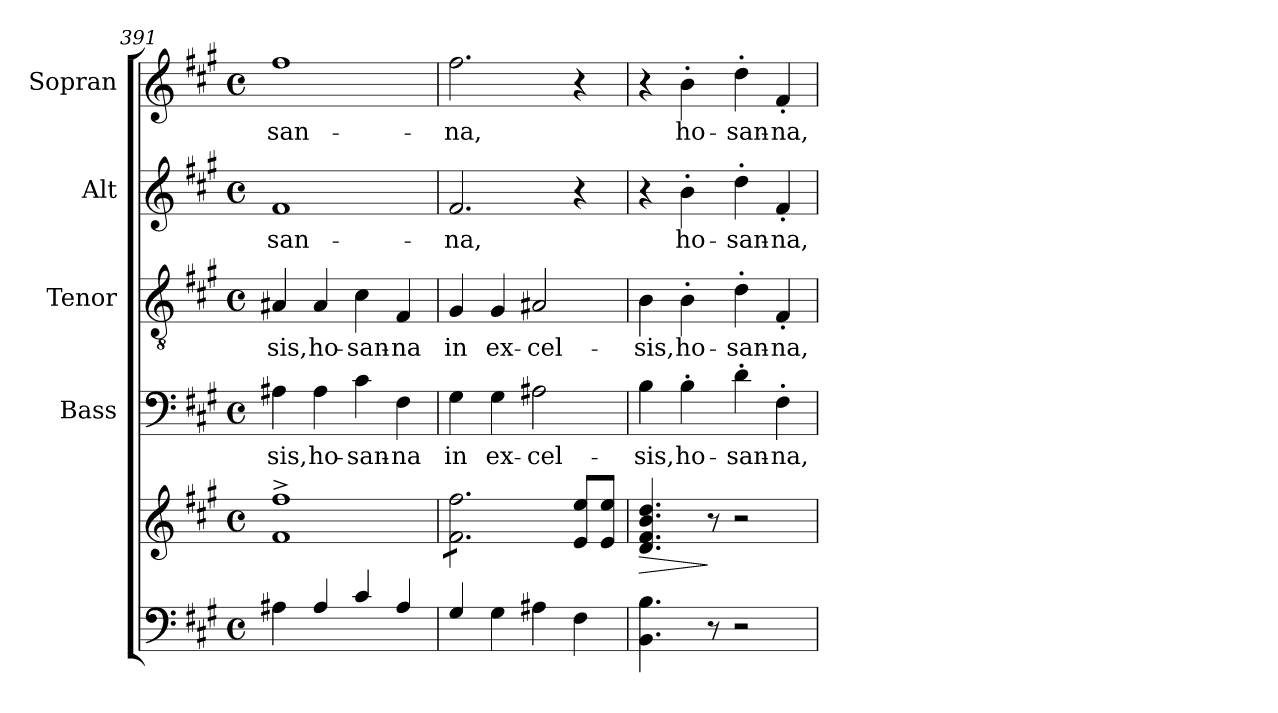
**kern	**kern	**dynam	**kern	**text	**kern	**text	**kern	**text	**kern	**text
*part5	*part5	*part5	*part4	*part4	*part3	*part3	*part2	*part2	*part1	*part1
*staff6	*staff5	*staff5/6	*staff4	*staff4	*staff3	*staff3	*staff2	*staff2	*staff1	*staff1
*	*	*	*I"Bass	*	*I"Tenor	*	*I"Alt	*	*I"Sopran	*
*	*	*	*I'B.	*	*I'T.	*	*I'A.	*	*I'S.	*
*clefF4	*clefG2	*	*clefF4	*	*clefGv2	*	*clefG2	*	*clefG2	*
*k[f#c#g#]	*k[f#c#g#]	*	*k[f#c#g#]	*	*k[f#c#g#]	*	*k[f#c#g#]	*	*k[f#c#g#]	*
*A:	*A:	*	*A:	*	*A:	*	*A:	*	*A:	*
*M4/4	*M4/4	*	*M4/4	*	*M4/4	*	*M4/4	*	*M4/4	*
*met(c)	*met(c)	*	*met(c)	*	*met(c)	*	*met(c)	*	*met(c)	*
=391	=391	=391	=391	=391	=391	=391	=391	=391	=391	=391
*^	*	*	*	*	*	*	*	*	*	*
!	!	!	!	!	!LO:LY:b	!	!LO:LY:b	!	!LO:LY:b	!	!LO:LY:b
4ryy	4A#X\	1f#^> 1ff#^>	.	4A#X\	-sis,	4A#X/	-sis,	1f#	-san-	1ff#	-san-
!	!	!	!	!	!LO:LY:b	!	!LO:LY:b	!	!	!	!
4A#/	2.ryy	.	.	4A#\	ho-	4A#/	ho-	.	.	.	.
!	!	!	!	!	!LO:LY:b	!	!LO:LY:b	!	!	!	!
4c#/	.	.	.	4c#\	-san-	4c#\	-san-	.	.	.	.
!	!	!	!	!	!LO:LY:b	!	!LO:LY:b	!	!	!	!
4A#/	.	.	.	4F#\	-na	4F#/	-na	.	.	.	.
=392	=392	=392	=392	=392	=392	=392	=392	=392	=392	=392	=392
!	!	!	!	!	!LO:LY:b	!	!LO:LY:b	!	!LO:LY:b	!	!LO:LY:b
*	*	*tremolo	*	*	*	*	*	*	*	*	*
4G#/	4ryy	8f#\ 8ff#\L	.	4G#\	in	4G#/	in	2.f#/	-na,	2.ff#\	-na,
.	.	8f#\ 8ff#\	.	.	.	.	.	.	.	.	.
!	!	!	!	!	!LO:LY:b	!	!LO:LY:b	!	!	!	!
2.ryy	4G#\	8f#\ 8ff#\	.	4G#\	ex-	4G#/	ex-	.	.	.	.
.	.	8f#\ 8ff#\	.	.	.	.	.	.	.	.	.
!	!	!	!	!	!LO:LY:b	!	!LO:LY:b	!	!	!	!
.	4A#X\	8f#\ 8ff#\	.	2A#X\	-cel-	2A#X/	-cel-	.	.	.	.
.	.	8f#\ 8ff#\J	.	.	.	.	.	.	.	.	.
*	*	*Xtremolo	*	*	*	*	*	*	*	*	*
.	4F#\	8e/ 8ee/L	.	.	.	.	.	4r	.	4r	.
.	.	8e/ 8ee/J	.	.	.	.	.	.	.	.	.
*v	*v	*	*	*	*	*	*	*	*	*	*
=393	=393	=393	=393	=393	=393	=393	=393	=393	=393	=393
!	!	!LO:HP:b	!	!LO:LY:b	!	!LO:LY:b	!	!	!	!
4.BB\ 4.B\	4.d/ 4.f#/ 4.b/ 4.dd/	>	4B\	-sis,	4B\	-sis,	4r	.	4r	.
!	!	!	!	!LO:LY:b	!	!LO:LY:b	!	!LO:LY:b	!	!LO:LY:b
.	.	.	4B'>\	ho-	4B'>\	ho-	4b'>\	ho-	4b'>\	ho-
8r	8r	]	.	.	.	.	.	.	.	.
!	!	!	!	!LO:LY:b	!	!LO:LY:b	!	!LO:LY:b	!	!LO:LY:b
2r	2r	.	4d'>\	-san-	4d'>\	-san-	4dd'>\	-san-	4dd'>\	-san-
!	!	!	!	!LO:LY:b	!	!LO:LY:b	!	!LO:LY:b	!	!LO:LY:b
.	.	.	4F#'>\	-na,	4F#'</	-na,	4f#'</	-na,	4f#'</	-na,
=	=	=	=	=	=	=	=	=	=	=
*-	*-	*-	*-	*-	*-	*-	*-	*-	*-	*-
